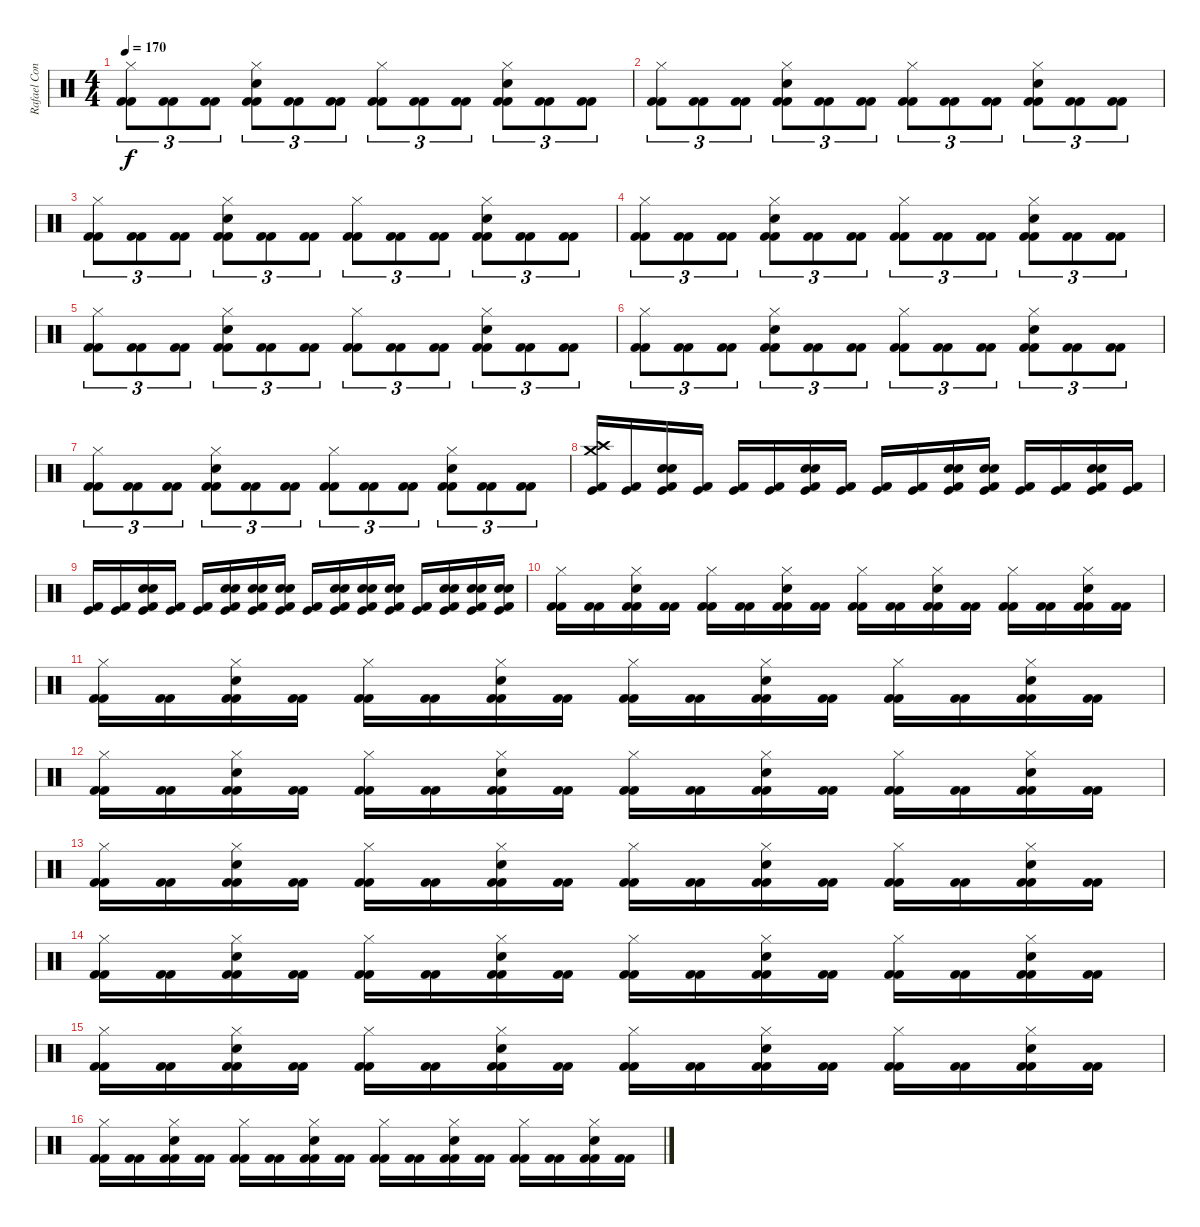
\track ("Rafael Confessori" "Rafael Con") {instrument percussion}
\staff {score}
\articulation defaults
\ts (4 4)
\tempo 170
\clef neutral
\ks c
("Hi-Hat (closed)" "Kick (hit) 2" "Kick (hit) 2").8{tu (3 2) dy f} ("Kick (hit) 2" "Kick (hit) 2").8{tu (3 2)} ("Kick (hit) 2" "Kick (hit) 2").8{tu (3 2)} ("Hi-Hat (closed)" "Kick (hit) 2" "Kick (hit) 2" "Snare (hit) 2").8{tu (3 2)} ("Kick (hit) 2" "Kick (hit) 2").8{tu (3 2)} ("Kick (hit) 2" "Kick (hit) 2").8{tu (3 2)} ("Hi-Hat (closed)" "Kick (hit) 2" "Kick (hit) 2").8{tu (3 2)} ("Kick (hit) 2" "Kick (hit) 2").8{tu (3 2)} ("Kick (hit) 2" "Kick (hit) 2").8{tu (3 2)} ("Hi-Hat (closed)" "Kick (hit) 2" "Kick (hit) 2" "Snare (hit) 2").8{tu (3 2)} ("Kick (hit) 2" "Kick (hit) 2").8{tu (3 2)} ("Kick (hit) 2" "Kick (hit) 2").8{tu (3 2)} |
("Hi-Hat (closed)" "Kick (hit) 2" "Kick (hit) 2").8{tu (3 2)} ("Kick (hit) 2" "Kick (hit) 2").8{tu (3 2)} ("Kick (hit) 2" "Kick (hit) 2").8{tu (3 2)} ("Hi-Hat (closed)" "Kick (hit) 2" "Kick (hit) 2" "Snare (hit) 2").8{tu (3 2)} ("Kick (hit) 2" "Kick (hit) 2").8{tu (3 2)} ("Kick (hit) 2" "Kick (hit) 2").8{tu (3 2)} ("Hi-Hat (closed)" "Kick (hit) 2" "Kick (hit) 2").8{tu (3 2)} ("Kick (hit) 2" "Kick (hit) 2").8{tu (3 2)} ("Kick (hit) 2" "Kick (hit) 2").8{tu (3 2)} ("Hi-Hat (closed)" "Kick (hit) 2" "Kick (hit) 2" "Snare (hit) 2").8{tu (3 2)} ("Kick (hit) 2" "Kick (hit) 2").8{tu (3 2)} ("Kick (hit) 2" "Kick (hit) 2").8{tu (3 2)} |
("Hi-Hat (closed)" "Kick (hit) 2" "Kick (hit) 2").8{tu (3 2)} ("Kick (hit) 2" "Kick (hit) 2").8{tu (3 2)} ("Kick (hit) 2" "Kick (hit) 2").8{tu (3 2)} ("Hi-Hat (closed)" "Kick (hit) 2" "Kick (hit) 2" "Snare (hit) 2").8{tu (3 2)} ("Kick (hit) 2" "Kick (hit) 2").8{tu (3 2)} ("Kick (hit) 2" "Kick (hit) 2").8{tu (3 2)} ("Hi-Hat (closed)" "Kick (hit) 2" "Kick (hit) 2").8{tu (3 2)} ("Kick (hit) 2" "Kick (hit) 2").8{tu (3 2)} ("Kick (hit) 2" "Kick (hit) 2").8{tu (3 2)} ("Hi-Hat (closed)" "Kick (hit) 2" "Kick (hit) 2" "Snare (hit) 2").8{tu (3 2)} ("Kick (hit) 2" "Kick (hit) 2").8{tu (3 2)} ("Kick (hit) 2" "Kick (hit) 2").8{tu (3 2)} |
("Hi-Hat (closed)" "Kick (hit) 2" "Kick (hit) 2").8{tu (3 2)} ("Kick (hit) 2" "Kick (hit) 2").8{tu (3 2)} ("Kick (hit) 2" "Kick (hit) 2").8{tu (3 2)} ("Hi-Hat (closed)" "Kick (hit) 2" "Kick (hit) 2" "Snare (hit) 2").8{tu (3 2)} ("Kick (hit) 2" "Kick (hit) 2").8{tu (3 2)} ("Kick (hit) 2" "Kick (hit) 2").8{tu (3 2)} ("Hi-Hat (closed)" "Kick (hit) 2" "Kick (hit) 2").8{tu (3 2)} ("Kick (hit) 2" "Kick (hit) 2").8{tu (3 2)} ("Kick (hit) 2" "Kick (hit) 2").8{tu (3 2)} ("Hi-Hat (closed)" "Kick (hit) 2" "Kick (hit) 2" "Snare (hit) 2").8{tu (3 2)} ("Kick (hit) 2" "Kick (hit) 2").8{tu (3 2)} ("Kick (hit) 2" "Kick (hit) 2").8{tu (3 2)} |
("Hi-Hat (closed)" "Kick (hit) 2" "Kick (hit) 2").8{tu (3 2)} ("Kick (hit) 2" "Kick (hit) 2").8{tu (3 2)} ("Kick (hit) 2" "Kick (hit) 2").8{tu (3 2)} ("Hi-Hat (closed)" "Kick (hit) 2" "Kick (hit) 2" "Snare (hit) 2").8{tu (3 2)} ("Kick (hit) 2" "Kick (hit) 2").8{tu (3 2)} ("Kick (hit) 2" "Kick (hit) 2").8{tu (3 2)} ("Hi-Hat (closed)" "Kick (hit) 2" "Kick (hit) 2").8{tu (3 2)} ("Kick (hit) 2" "Kick (hit) 2").8{tu (3 2)} ("Kick (hit) 2" "Kick (hit) 2").8{tu (3 2)} ("Hi-Hat (closed)" "Kick (hit) 2" "Kick (hit) 2" "Snare (hit) 2").8{tu (3 2)} ("Kick (hit) 2" "Kick (hit) 2").8{tu (3 2)} ("Kick (hit) 2" "Kick (hit) 2").8{tu (3 2)} |
("Hi-Hat (closed)" "Kick (hit) 2" "Kick (hit) 2").8{tu (3 2)} ("Kick (hit) 2" "Kick (hit) 2").8{tu (3 2)} ("Kick (hit) 2" "Kick (hit) 2").8{tu (3 2)} ("Hi-Hat (closed)" "Kick (hit) 2" "Kick (hit) 2" "Snare (hit) 2").8{tu (3 2)} ("Kick (hit) 2" "Kick (hit) 2").8{tu (3 2)} ("Kick (hit) 2" "Kick (hit) 2").8{tu (3 2)} ("Hi-Hat (closed)" "Kick (hit) 2" "Kick (hit) 2").8{tu (3 2)} ("Kick (hit) 2" "Kick (hit) 2").8{tu (3 2)} ("Kick (hit) 2" "Kick (hit) 2").8{tu (3 2)} ("Hi-Hat (closed)" "Kick (hit) 2" "Kick (hit) 2" "Snare (hit) 2").8{tu (3 2)} ("Kick (hit) 2" "Kick (hit) 2").8{tu (3 2)} ("Kick (hit) 2" "Kick (hit) 2").8{tu (3 2)} |
("Hi-Hat (closed)" "Kick (hit) 2" "Kick (hit) 2").8{tu (3 2)} ("Kick (hit) 2" "Kick (hit) 2").8{tu (3 2)} ("Kick (hit) 2" "Kick (hit) 2").8{tu (3 2)} ("Hi-Hat (closed)" "Kick (hit) 2" "Kick (hit) 2" "Snare (hit) 2").8{tu (3 2)} ("Kick (hit) 2" "Kick (hit) 2").8{tu (3 2)} ("Kick (hit) 2" "Kick (hit) 2").8{tu (3 2)} ("Hi-Hat (closed)" "Kick (hit) 2" "Kick (hit) 2").8{tu (3 2)} ("Kick (hit) 2" "Kick (hit) 2").8{tu (3 2)} ("Kick (hit) 2" "Kick (hit) 2").8{tu (3 2)} ("Hi-Hat (closed)" "Kick (hit) 2" "Kick (hit) 2" "Snare (hit) 2").8{tu (3 2)} ("Kick (hit) 2" "Kick (hit) 2").8{tu (3 2)} ("Kick (hit) 2" "Kick (hit) 2").8{tu (3 2)} |
("Crash medium (hit)" "Crash high (hit)" "Kick (hit) 2" "Kick (hit)").16 ("Kick (hit) 2" "Kick (hit)").16 ("Electric Snare (hit)" "Snare (hit) 2" "Kick (hit) 2" "Kick (hit)").16 ("Kick (hit) 2" "Kick (hit)").16 ("Kick (hit) 2" "Kick (hit)").16 ("Kick (hit) 2" "Kick (hit)").16 ("Electric Snare (hit)" "Snare (hit) 2" "Kick (hit) 2" "Kick (hit)").16 ("Kick (hit) 2" "Kick (hit)").16 ("Kick (hit) 2" "Kick (hit)").16 ("Kick (hit) 2" "Kick (hit)").16 ("Electric Snare (hit)" "Snare (hit) 2" "Kick (hit) 2" "Kick (hit)").16 ("Electric Snare (hit)" "Snare (hit) 2" "Kick (hit) 2" "Kick (hit)").16 ("Kick (hit) 2" "Kick (hit)").16 ("Kick (hit) 2" "Kick (hit)").16 ("Electric Snare (hit)" "Snare (hit) 2" "Kick (hit) 2" "Kick (hit)").16 ("Kick (hit) 2" "Kick (hit)").16 |
("Kick (hit) 2" "Kick (hit)").16 ("Kick (hit) 2" "Kick (hit)").16 ("Electric Snare (hit)" "Snare (hit) 2" "Kick (hit) 2" "Kick (hit)").16 ("Kick (hit) 2" "Kick (hit)").16 ("Kick (hit) 2" "Kick (hit)").16 ("Electric Snare (hit)" "Snare (hit) 2" "Kick (hit) 2" "Kick (hit)").16 ("Electric Snare (hit)" "Snare (hit) 2" "Kick (hit) 2" "Kick (hit)").16 ("Electric Snare (hit)" "Snare (hit) 2" "Kick (hit) 2" "Kick (hit)").16 ("Kick (hit) 2" "Kick (hit)").16 ("Snare (hit) 2" "Electric Snare (hit)" "Kick (hit) 2" "Kick (hit)").16 ("Electric Snare (hit)" "Snare (hit) 2" "Kick (hit) 2" "Kick (hit)").16 ("Electric Snare (hit)" "Snare (hit) 2" "Kick (hit) 2" "Kick (hit)").16 ("Kick (hit) 2" "Kick (hit)").16 ("Electric Snare (hit)" "Snare (hit) 2" "Kick (hit) 2" "Kick (hit)").16 ("Electric Snare (hit)" "Snare (hit) 2" "Kick (hit) 2" "Kick (hit)").16 ("Electric Snare (hit)" "Snare (hit) 2" "Kick (hit) 2" "Kick (hit)").16 |
("Hi-Hat (closed)" "Kick (hit) 2" "Kick (hit) 2").16 ("Kick (hit) 2" "Kick (hit) 2").16 ("Hi-Hat (closed)" "Kick (hit) 2" "Kick (hit) 2" "Snare (hit) 2").16 ("Kick (hit) 2" "Kick (hit) 2").16 ("Hi-Hat (closed)" "Kick (hit) 2" "Kick (hit) 2").16 ("Kick (hit) 2" "Kick (hit) 2").16 ("Hi-Hat (closed)" "Kick (hit) 2" "Kick (hit) 2" "Snare (hit) 2").16 ("Kick (hit) 2" "Kick (hit) 2").16 ("Hi-Hat (closed)" "Kick (hit) 2" "Kick (hit) 2").16 ("Kick (hit) 2" "Kick (hit) 2").16 ("Hi-Hat (closed)" "Kick (hit) 2" "Kick (hit) 2" "Snare (hit) 2").16 ("Kick (hit) 2" "Kick (hit) 2").16 ("Hi-Hat (closed)" "Kick (hit) 2" "Kick (hit) 2").16 ("Kick (hit) 2" "Kick (hit) 2").16 ("Hi-Hat (closed)" "Kick (hit) 2" "Kick (hit) 2" "Snare (hit) 2").16 ("Kick (hit) 2" "Kick (hit) 2").16 |
("Hi-Hat (closed)" "Kick (hit) 2" "Kick (hit) 2").16 ("Kick (hit) 2" "Kick (hit) 2").16 ("Hi-Hat (closed)" "Kick (hit) 2" "Kick (hit) 2" "Snare (hit) 2").16 ("Kick (hit) 2" "Kick (hit) 2").16 ("Hi-Hat (closed)" "Kick (hit) 2" "Kick (hit) 2").16 ("Kick (hit) 2" "Kick (hit) 2").16 ("Hi-Hat (closed)" "Kick (hit) 2" "Kick (hit) 2" "Snare (hit) 2").16 ("Kick (hit) 2" "Kick (hit) 2").16 ("Hi-Hat (closed)" "Kick (hit) 2" "Kick (hit) 2").16 ("Kick (hit) 2" "Kick (hit) 2").16 ("Hi-Hat (closed)" "Kick (hit) 2" "Kick (hit) 2" "Snare (hit) 2").16 ("Kick (hit) 2" "Kick (hit) 2").16 ("Hi-Hat (closed)" "Kick (hit) 2" "Kick (hit) 2").16 ("Kick (hit) 2" "Kick (hit) 2").16 ("Hi-Hat (closed)" "Kick (hit) 2" "Kick (hit) 2" "Snare (hit) 2").16 ("Kick (hit) 2" "Kick (hit) 2").16 |
("Hi-Hat (closed)" "Kick (hit) 2" "Kick (hit) 2").16 ("Kick (hit) 2" "Kick (hit) 2").16 ("Hi-Hat (closed)" "Kick (hit) 2" "Kick (hit) 2" "Snare (hit) 2").16 ("Kick (hit) 2" "Kick (hit) 2").16 ("Hi-Hat (closed)" "Kick (hit) 2" "Kick (hit) 2").16 ("Kick (hit) 2" "Kick (hit) 2").16 ("Hi-Hat (closed)" "Kick (hit) 2" "Kick (hit) 2" "Snare (hit) 2").16 ("Kick (hit) 2" "Kick (hit) 2").16 ("Hi-Hat (closed)" "Kick (hit) 2" "Kick (hit) 2").16 ("Kick (hit) 2" "Kick (hit) 2").16 ("Hi-Hat (closed)" "Kick (hit) 2" "Kick (hit) 2" "Snare (hit) 2").16 ("Kick (hit) 2" "Kick (hit) 2").16 ("Hi-Hat (closed)" "Kick (hit) 2" "Kick (hit) 2").16 ("Kick (hit) 2" "Kick (hit) 2").16 ("Hi-Hat (closed)" "Kick (hit) 2" "Kick (hit) 2" "Snare (hit) 2").16 ("Kick (hit) 2" "Kick (hit) 2").16 |
("Hi-Hat (closed)" "Kick (hit) 2" "Kick (hit) 2").16 ("Kick (hit) 2" "Kick (hit) 2").16 ("Hi-Hat (closed)" "Kick (hit) 2" "Kick (hit) 2" "Snare (hit) 2").16 ("Kick (hit) 2" "Kick (hit) 2").16 ("Hi-Hat (closed)" "Kick (hit) 2" "Kick (hit) 2").16 ("Kick (hit) 2" "Kick (hit) 2").16 ("Hi-Hat (closed)" "Kick (hit) 2" "Kick (hit) 2" "Snare (hit) 2").16 ("Kick (hit) 2" "Kick (hit) 2").16 ("Hi-Hat (closed)" "Kick (hit) 2" "Kick (hit) 2").16 ("Kick (hit) 2" "Kick (hit) 2").16 ("Hi-Hat (closed)" "Kick (hit) 2" "Kick (hit) 2" "Snare (hit) 2").16 ("Kick (hit) 2" "Kick (hit) 2").16 ("Hi-Hat (closed)" "Kick (hit) 2" "Kick (hit) 2").16 ("Kick (hit) 2" "Kick (hit) 2").16 ("Hi-Hat (closed)" "Kick (hit) 2" "Kick (hit) 2" "Snare (hit) 2").16 ("Kick (hit) 2" "Kick (hit) 2").16 |
("Hi-Hat (closed)" "Kick (hit) 2" "Kick (hit) 2").16 ("Kick (hit) 2" "Kick (hit) 2").16 ("Hi-Hat (closed)" "Kick (hit) 2" "Kick (hit) 2" "Snare (hit) 2").16 ("Kick (hit) 2" "Kick (hit) 2").16 ("Hi-Hat (closed)" "Kick (hit) 2" "Kick (hit) 2").16 ("Kick (hit) 2" "Kick (hit) 2").16 ("Hi-Hat (closed)" "Kick (hit) 2" "Kick (hit) 2" "Snare (hit) 2").16 ("Kick (hit) 2" "Kick (hit) 2").16 ("Hi-Hat (closed)" "Kick (hit) 2" "Kick (hit) 2").16 ("Kick (hit) 2" "Kick (hit) 2").16 ("Hi-Hat (closed)" "Kick (hit) 2" "Kick (hit) 2" "Snare (hit) 2").16 ("Kick (hit) 2" "Kick (hit) 2").16 ("Hi-Hat (closed)" "Kick (hit) 2" "Kick (hit) 2").16 ("Kick (hit) 2" "Kick (hit) 2").16 ("Hi-Hat (closed)" "Kick (hit) 2" "Kick (hit) 2" "Snare (hit) 2").16 ("Kick (hit) 2" "Kick (hit) 2").16 |
("Hi-Hat (closed)" "Kick (hit) 2" "Kick (hit) 2").16 ("Kick (hit) 2" "Kick (hit) 2").16 ("Hi-Hat (closed)" "Kick (hit) 2" "Kick (hit) 2" "Snare (hit) 2").16 ("Kick (hit) 2" "Kick (hit) 2").16 ("Hi-Hat (closed)" "Kick (hit) 2" "Kick (hit) 2").16 ("Kick (hit) 2" "Kick (hit) 2").16 ("Hi-Hat (closed)" "Kick (hit) 2" "Kick (hit) 2" "Snare (hit) 2").16 ("Kick (hit) 2" "Kick (hit) 2").16 ("Hi-Hat (closed)" "Kick (hit) 2" "Kick (hit) 2").16 ("Kick (hit) 2" "Kick (hit) 2").16 ("Hi-Hat (closed)" "Kick (hit) 2" "Kick (hit) 2" "Snare (hit) 2").16 ("Kick (hit) 2" "Kick (hit) 2").16 ("Hi-Hat (closed)" "Kick (hit) 2" "Kick (hit) 2").16 ("Kick (hit) 2" "Kick (hit) 2").16 ("Hi-Hat (closed)" "Kick (hit) 2" "Kick (hit) 2" "Snare (hit) 2").16 ("Kick (hit) 2" "Kick (hit) 2").16 |
("Hi-Hat (closed)" "Kick (hit) 2" "Kick (hit) 2").16 ("Kick (hit) 2" "Kick (hit) 2").16 ("Hi-Hat (closed)" "Kick (hit) 2" "Kick (hit) 2" "Snare (hit) 2").16 ("Kick (hit) 2" "Kick (hit) 2").16 ("Hi-Hat (closed)" "Kick (hit) 2" "Kick (hit) 2").16 ("Kick (hit) 2" "Kick (hit) 2").16 ("Hi-Hat (closed)" "Kick (hit) 2" "Kick (hit) 2" "Snare (hit) 2").16 ("Kick (hit) 2" "Kick (hit) 2").16 ("Hi-Hat (closed)" "Kick (hit) 2" "Kick (hit) 2").16 ("Kick (hit) 2" "Kick (hit) 2").16 ("Hi-Hat (closed)" "Kick (hit) 2" "Kick (hit) 2" "Snare (hit) 2").16 ("Kick (hit) 2" "Kick (hit) 2").16 ("Hi-Hat (closed)" "Kick (hit) 2" "Kick (hit) 2").16 ("Kick (hit) 2" "Kick (hit) 2").16 ("Hi-Hat (closed)" "Kick (hit) 2" "Kick (hit) 2" "Snare (hit) 2").16 ("Kick (hit) 2" "Kick (hit) 2").16
